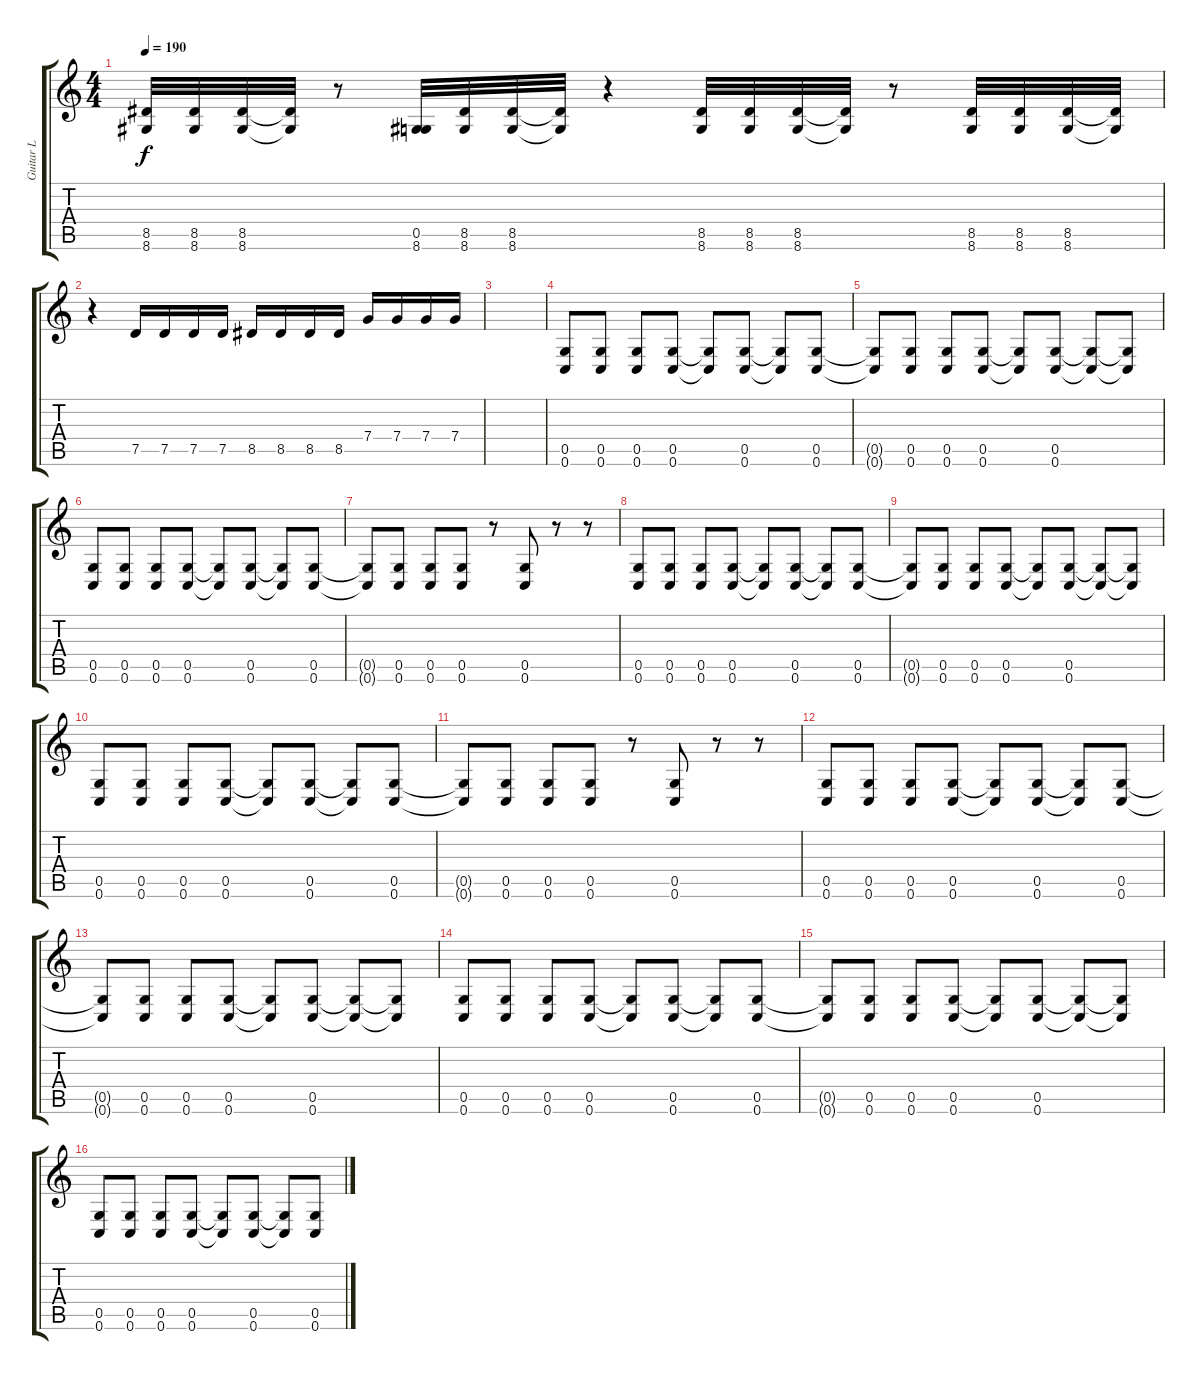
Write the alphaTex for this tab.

\track ("Guitar L" "Guitar L") {instrument distortionguitar}
\staff {score tabs}
\tuning (D4 A3 F3 C3 G2 C2) {hide}
\ts (4 4)
\tempo 190
\clef g2
\ks c
(8.5 8.6).32{dy f} (8.5 8.6).32 (8.5 8.6).32 (8.5{t} 8.6{t}).32 r.8 (0.5 8.6).32 (8.5 8.6).32 (8.5 8.6).32 (8.5{t} 8.6{t}).32 r.4 (8.5 8.6).32 (8.5 8.6).32 (8.5 8.6).32 (8.5{t} 8.6{t}).32 r.8 (8.5 8.6).32 (8.5 8.6).32 (8.5 8.6).32 (8.5{t} 8.6{t}).32 |
r.4 7.5.16 7.5.16 7.5.16 7.5.16 8.5.16 8.5.16 8.5.16 8.5.16 7.4.16 7.4.16 7.4.16 7.4.16 |
|
(0.5 0.6).8 (0.5 0.6).8 (0.5 0.6).8 (0.5 0.6).8 (0.5{t} 0.6{t}).8 (0.5 0.6).8 (0.5{t} 0.6{t}).8 (0.5 0.6).8 |
(0.5{t} 0.6{t}).8 (0.5 0.6).8 (0.5 0.6).8 (0.5 0.6).8 (0.5{t} 0.6{t}).8 (0.5 0.6).8 (0.5{t} 0.6{t}).8 (0.5{t} 0.6{t}).8 |
(0.5 0.6).8 (0.5 0.6).8 (0.5 0.6).8 (0.5 0.6).8 (0.5{t} 0.6{t}).8 (0.5 0.6).8 (0.5{t} 0.6{t}).8 (0.5 0.6).8 |
(0.5{t} 0.6{t}).8 (0.5 0.6).8 (0.5 0.6).8 (0.5 0.6).8 r.8 (0.5 0.6).8 r.8 r.8 |
(0.5 0.6).8 (0.5 0.6).8 (0.5 0.6).8 (0.5 0.6).8 (0.5{t} 0.6{t}).8 (0.5 0.6).8 (0.5{t} 0.6{t}).8 (0.5 0.6).8 |
(0.5{t} 0.6{t}).8 (0.5 0.6).8 (0.5 0.6).8 (0.5 0.6).8 (0.5{t} 0.6{t}).8 (0.5 0.6).8 (0.5{t} 0.6{t}).8 (0.5{t} 0.6{t}).8 |
(0.5 0.6).8 (0.5 0.6).8 (0.5 0.6).8 (0.5 0.6).8 (0.5{t} 0.6{t}).8 (0.5 0.6).8 (0.5{t} 0.6{t}).8 (0.5 0.6).8 |
(0.5{t} 0.6{t}).8 (0.5 0.6).8 (0.5 0.6).8 (0.5 0.6).8 r.8 (0.5 0.6).8 r.8 r.8 |
(0.5 0.6).8 (0.5 0.6).8 (0.5 0.6).8 (0.5 0.6).8 (0.5{t} 0.6{t}).8 (0.5 0.6).8 (0.5{t} 0.6{t}).8 (0.5 0.6).8 |
(0.5{t} 0.6{t}).8 (0.5 0.6).8 (0.5 0.6).8 (0.5 0.6).8 (0.5{t} 0.6{t}).8 (0.5 0.6).8 (0.5{t} 0.6{t}).8 (0.5{t} 0.6{t}).8 |
(0.5 0.6).8 (0.5 0.6).8 (0.5 0.6).8 (0.5 0.6).8 (0.5{t} 0.6{t}).8 (0.5 0.6).8 (0.5{t} 0.6{t}).8 (0.5 0.6).8 |
(0.5{t} 0.6{t}).8 (0.5 0.6).8 (0.5 0.6).8 (0.5 0.6).8 (0.5{t} 0.6{t}).8 (0.5 0.6).8 (0.5{t} 0.6{t}).8 (0.5{t} 0.6{t}).8 |
(0.5 0.6).8 (0.5 0.6).8 (0.5 0.6).8 (0.5 0.6).8 (0.5{t} 0.6{t}).8 (0.5 0.6).8 (0.5{t} 0.6{t}).8 (0.5 0.6).8
